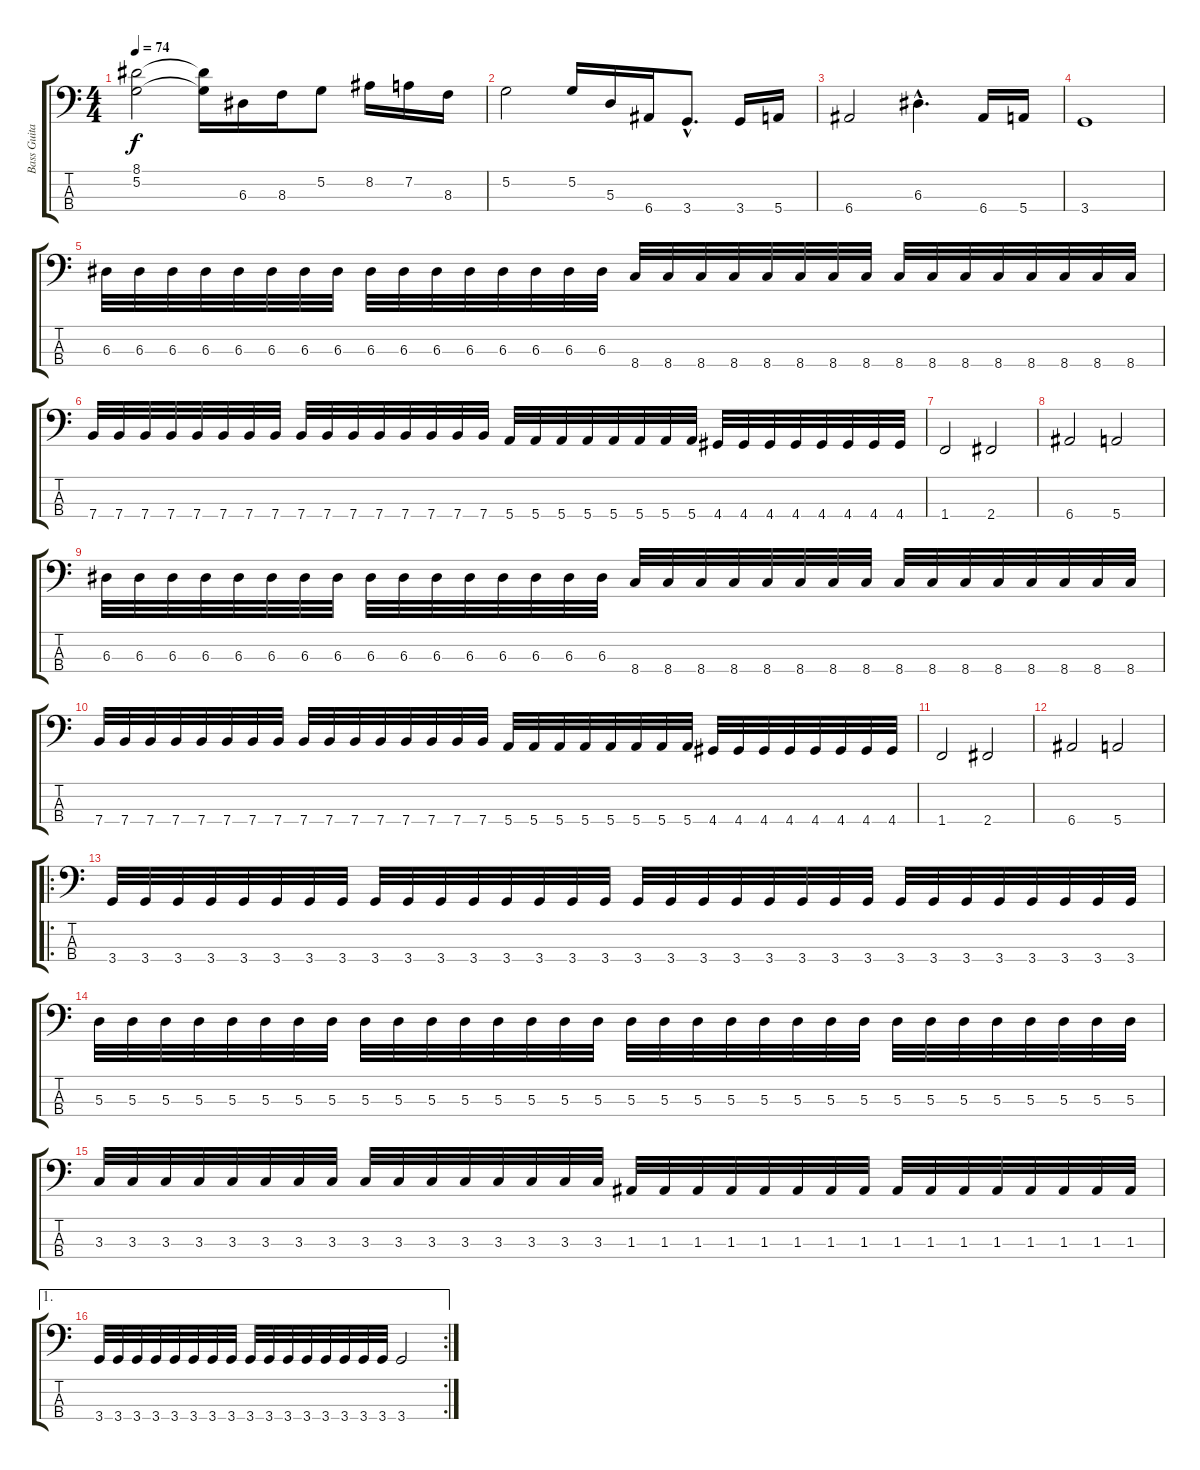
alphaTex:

\track ("Bass Guitar" "Bass Guita") {instrument electricbasspick}
\staff {score tabs}
\tuning (G2 D2 A1 E1) {hide}
\ts (4 4)
\tempo 74
\clef f4
\ks c
(8.1 5.2{t}).2{dy f} (8.1{t} 5.2{t}).16 6.3.16 8.3.16 5.2.8 8.2.16 7.2.16 8.3.16 |
5.2.2 5.2.16 5.3.16 6.4.16 3.4{hac}.8{d} 3.4.16 5.4.16 |
6.4.2 6.3{hac}.4{d} 6.4.16 5.4.16 |
3.4.1 |
6.3.32 6.3.32 6.3.32 6.3.32 6.3.32 6.3.32 6.3.32 6.3.32 6.3.32 6.3.32 6.3.32 6.3.32 6.3.32 6.3.32 6.3.32 6.3.32 8.4.32 8.4.32 8.4.32 8.4.32 8.4.32 8.4.32 8.4.32 8.4.32 8.4.32 8.4.32 8.4.32 8.4.32 8.4.32 8.4.32 8.4.32 8.4.32 |
7.4.32 7.4.32 7.4.32 7.4.32 7.4.32 7.4.32 7.4.32 7.4.32 7.4.32 7.4.32 7.4.32 7.4.32 7.4.32 7.4.32 7.4.32 7.4.32 5.4.32 5.4.32 5.4.32 5.4.32 5.4.32 5.4.32 5.4.32 5.4.32 4.4.32 4.4.32 4.4.32 4.4.32 4.4.32 4.4.32 4.4.32 4.4.32 |
1.4.2 2.4.2 |
6.4.2 5.4.2 |
6.3.32 6.3.32 6.3.32 6.3.32 6.3.32 6.3.32 6.3.32 6.3.32 6.3.32 6.3.32 6.3.32 6.3.32 6.3.32 6.3.32 6.3.32 6.3.32 8.4.32 8.4.32 8.4.32 8.4.32 8.4.32 8.4.32 8.4.32 8.4.32 8.4.32 8.4.32 8.4.32 8.4.32 8.4.32 8.4.32 8.4.32 8.4.32 |
7.4.32 7.4.32 7.4.32 7.4.32 7.4.32 7.4.32 7.4.32 7.4.32 7.4.32 7.4.32 7.4.32 7.4.32 7.4.32 7.4.32 7.4.32 7.4.32 5.4.32 5.4.32 5.4.32 5.4.32 5.4.32 5.4.32 5.4.32 5.4.32 4.4.32 4.4.32 4.4.32 4.4.32 4.4.32 4.4.32 4.4.32 4.4.32 |
1.4.2 2.4.2 |
6.4.2 5.4.2 |
\ro
3.4.32 3.4.32 3.4.32 3.4.32 3.4.32 3.4.32 3.4.32 3.4.32 3.4.32 3.4.32 3.4.32 3.4.32 3.4.32 3.4.32 3.4.32 3.4.32 3.4.32 3.4.32 3.4.32 3.4.32 3.4.32 3.4.32 3.4.32 3.4.32 3.4.32 3.4.32 3.4.32 3.4.32 3.4.32 3.4.32 3.4.32 3.4.32 |
5.3.32 5.3.32 5.3.32 5.3.32 5.3.32 5.3.32 5.3.32 5.3.32 5.3.32 5.3.32 5.3.32 5.3.32 5.3.32 5.3.32 5.3.32 5.3.32 5.3.32 5.3.32 5.3.32 5.3.32 5.3.32 5.3.32 5.3.32 5.3.32 5.3.32 5.3.32 5.3.32 5.3.32 5.3.32 5.3.32 5.3.32 5.3.32 |
3.3.32 3.3.32 3.3.32 3.3.32 3.3.32 3.3.32 3.3.32 3.3.32 3.3.32 3.3.32 3.3.32 3.3.32 3.3.32 3.3.32 3.3.32 3.3.32 1.3.32 1.3.32 1.3.32 1.3.32 1.3.32 1.3.32 1.3.32 1.3.32 1.3.32 1.3.32 1.3.32 1.3.32 1.3.32 1.3.32 1.3.32 1.3.32 |
\ae 1
\rc 2
3.4.32 3.4.32 3.4.32 3.4.32 3.4.32 3.4.32 3.4.32 3.4.32 3.4.32 3.4.32 3.4.32 3.4.32 3.4.32 3.4.32 3.4.32 3.4.32 3.4.2
